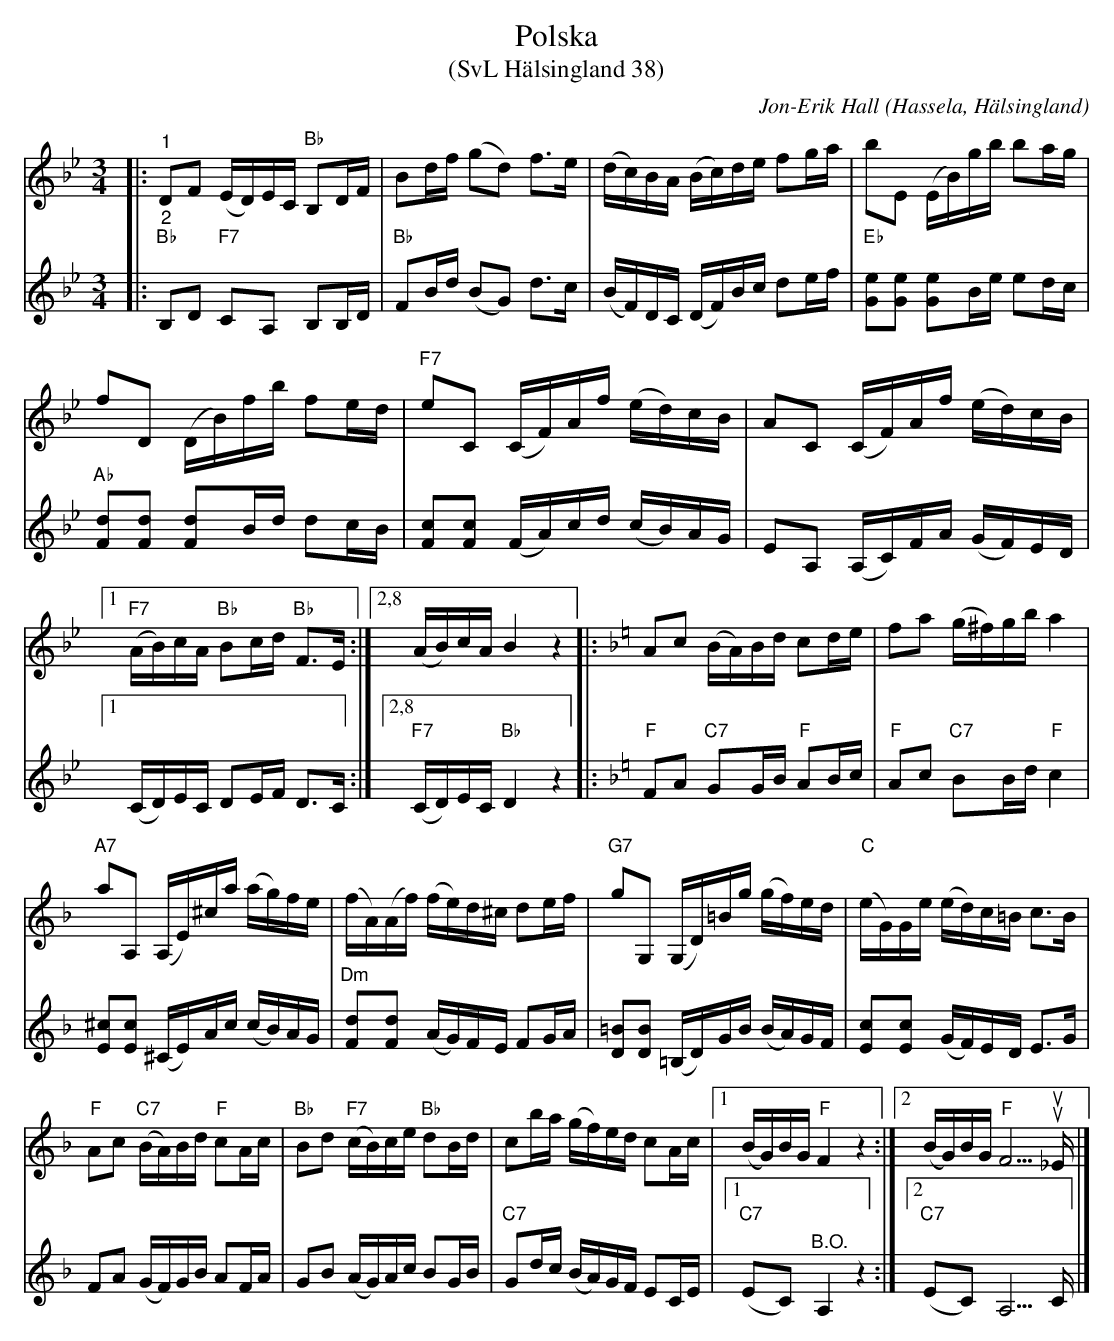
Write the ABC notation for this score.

X:1
T:Polska
T:(SvL Hälsingland 38)
C:Jon-Erik Hall
O:Hassela, Hälsingland
L:1/16
M:3/4
K:Bb
V:1
|:"^1" D2F2 (ED)EC"Bb" B,2DF | B2df (g2d2) f2>e2 | (dc)BA (Bc)de f2ga | b2E2 (EB)gb b2ag |
f2D2 (DB)fb f2ed |"F7" e2C2 (CF)Af (ed)cB | A2C2 (CF)Af (ed)cB |1
"F7" (AB)cA"Bb" B2cd"Bb" F2>E2 :|2,8 (AB)cA B4 z4 |:[K:F] A2c2 (BA)Bd c2de | f2a2 (g^f)gb a4 |
"A7" a2A,2 (A,E)^ca (ag)fe | (fA)(Af) (fe)d^c d2ef |"G7" g2G,2 (G,D)=Bg (gf)ed | "C" (eG)Ge (ed)c=B c2>B2 |
"F" A2c2"C7" (BA)Bd"F" c2Ac |"Bb" B2d2"F7" (cB)ce"Bb" d2Bd | c2ba (gf)ed c2Ac |1 (BG)BG"F" F4 z4 :|2 (BG)BG"F" F5uu _E |]
V:2
|:"^2""Bb" B,2D2"F7" C2A,2 B,2B,D |"Bb" F2Bd (B2G2) d2>c2 | (BF)DC (DF)Bc d2ef | "Eb" [Ge]2[Ge]2 [Ge]2Be e2dc |
"Ab" [Fd]2[Fd]2 [Fd]2Bd d2cB | [Fc]2[Fc]2 (FA)cd (cB)AG | E2A,2 (A,C)FA (GF)ED |1
(CD)EC D2EF D2>C2 :|2,8"F7" (CD)EC"Bb" D4 z4 |: [K:F]"F" F2A2"C7" G2GB"F" A2Bc |"F" A2c2"C7" B2Bd"F" c4 |
[E^c]2[Ec]2 (^CE)Ac (cB)AG | "Dm" [Fd]2[Fd]2 (AG)FE F2GA | [D=B]2[DB]2 (=B,D)GB (BA)GF | [Ec]2[Ec]2 (GF)ED E2>G2 |
F2A2 (GF)GB A2FA | G2B2 (AG)Ac B2GB |"C7" G2dc (BA)GF E2CE |1"C7" (E2C2)"^B.O." A,4 z4 :|2 "C7" (E2C2) A,5 C |]
